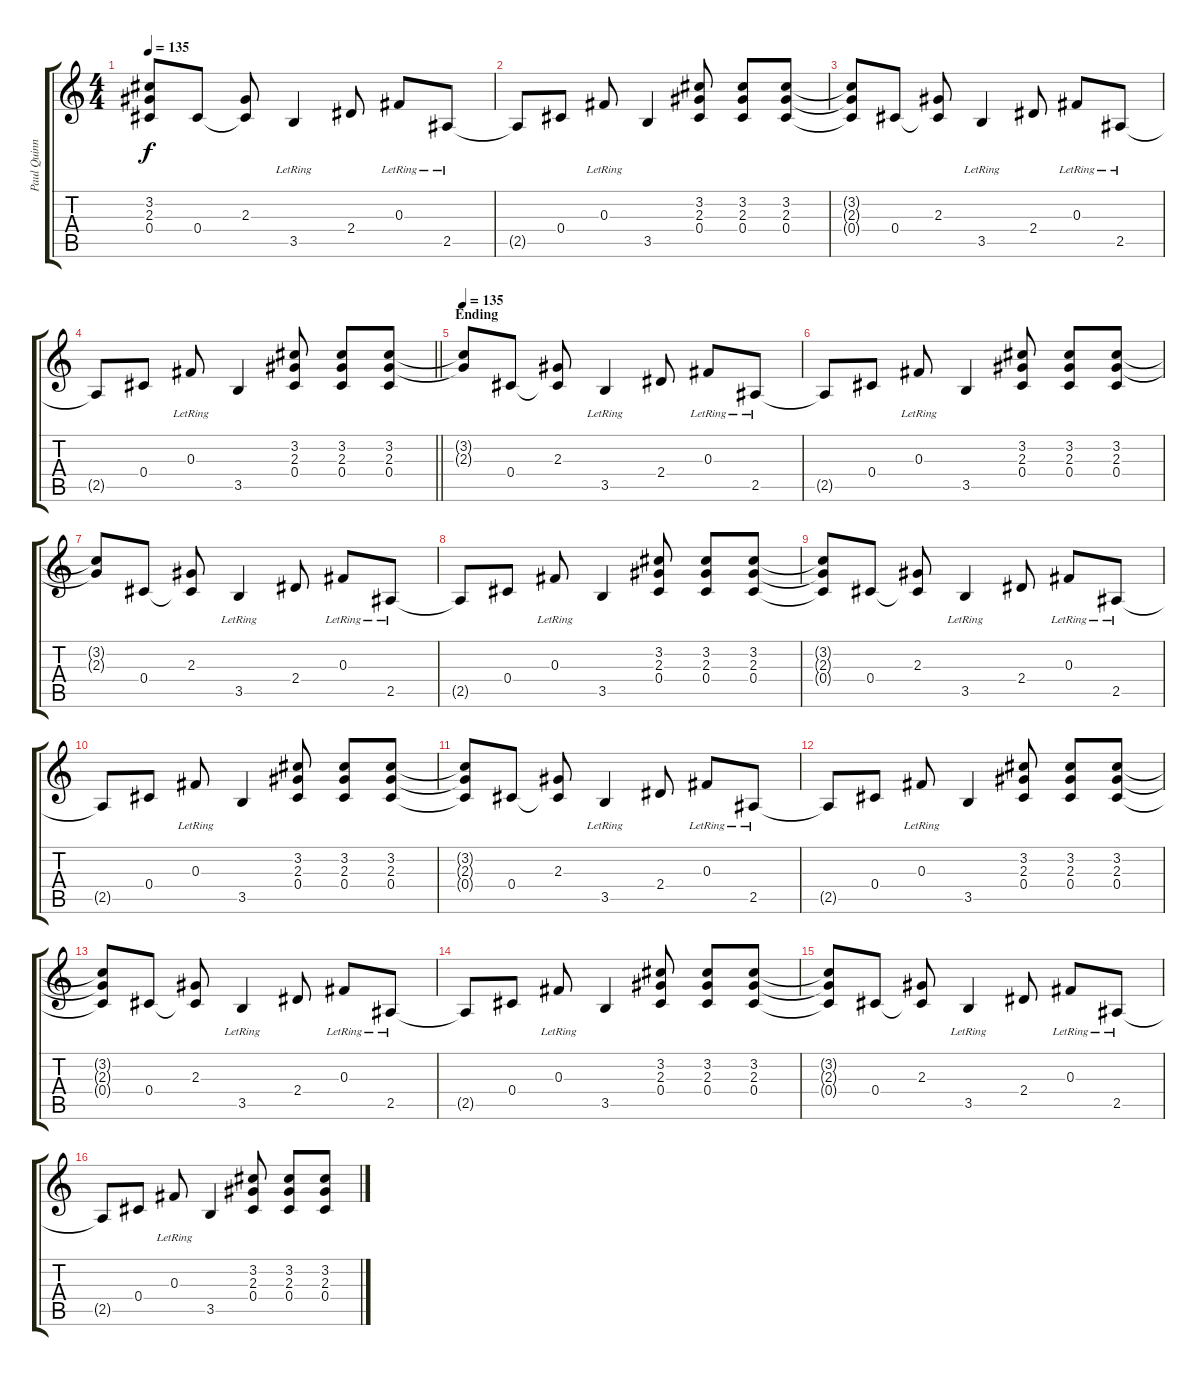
\track ("Paul Quinn" "Paul Quinn") {instrument overdrivenguitar}
\staff {score tabs}
\tuning (Eb4 Bb3 Gb3 Db3 Ab2 Eb2) {hide}
\ts (4 4)
\tempo 135
\clef g2
\ks c
(3.2{t} 2.3{t} 0.4{t}).8{dy f} 0.4.8 (2.3 0.4{t}).8 3.5{lr}.4 2.4.8 0.3{lr}.8 2.5{lr}.8 |
2.5{t}.8 0.4.8 0.3{lr}.8 3.5.4 (3.2 2.3 0.4).8 (3.2 2.3 0.4).8 (3.2 2.3 0.4).8 |
(3.2{t} 2.3{t} 0.4{t}).8 0.4.8 (2.3 0.4{t}).8 3.5{lr}.4 2.4.8 0.3{lr}.8 2.5{lr}.8 |
\barLineRight lightlight
2.5{t}.8 0.4.8 0.3{lr}.8 3.5.4 (3.2 2.3 0.4).8 (3.2 2.3 0.4).8 (3.2 2.3 0.4).8 |
\section ("" "Ending")
\tempo 135
(3.2{t} 2.3{t}).8 0.4.8 (2.3 0.4{t}).8 3.5{lr}.4 2.4.8 0.3{lr}.8 2.5{lr}.8 |
2.5{t}.8 0.4.8 0.3{lr}.8 3.5.4 (3.2 2.3 0.4).8 (3.2 2.3 0.4).8 (3.2 2.3 0.4).8 |
(3.2{t} 2.3{t}).8 0.4.8 (2.3 0.4{t}).8 3.5{lr}.4 2.4.8 0.3{lr}.8 2.5{lr}.8 |
2.5{t}.8 0.4.8 0.3{lr}.8 3.5.4 (3.2 2.3 0.4).8 (3.2 2.3 0.4).8 (3.2 2.3 0.4).8 |
(3.2{t} 2.3{t} 0.4{t}).8{volume 3} 0.4.8 (2.3 0.4{t}).8 3.5{lr}.4 2.4.8 0.3{lr}.8 2.5{lr}.8 |
2.5{t}.8 0.4.8 0.3{lr}.8 3.5.4 (3.2 2.3 0.4).8 (3.2 2.3 0.4).8 (3.2 2.3 0.4).8 |
(3.2{t} 2.3{t} 0.4{t}).8 0.4.8 (2.3 0.4{t}).8 3.5{lr}.4 2.4.8 0.3{lr}.8 2.5{lr}.8 |
2.5{t}.8 0.4.8 0.3{lr}.8 3.5.4 (3.2 2.3 0.4).8 (3.2 2.3 0.4).8 (3.2 2.3 0.4).8 |
(3.2{t} 2.3{t} 0.4{t}).8{volume 0} 0.4.8 (2.3 0.4{t}).8 3.5{lr}.4 2.4.8 0.3{lr}.8 2.5{lr}.8 |
2.5{t}.8 0.4.8 0.3{lr}.8 3.5.4 (3.2 2.3 0.4).8 (3.2 2.3 0.4).8 (3.2 2.3 0.4).8 |
(3.2{t} 2.3{t} 0.4{t}).8 0.4.8 (2.3 0.4{t}).8 3.5{lr}.4 2.4.8 0.3{lr}.8 2.5{lr}.8 |
2.5{t}.8 0.4.8 0.3{lr}.8 3.5.4 (3.2 2.3 0.4).8 (3.2 2.3 0.4).8 (3.2 2.3 0.4).8
